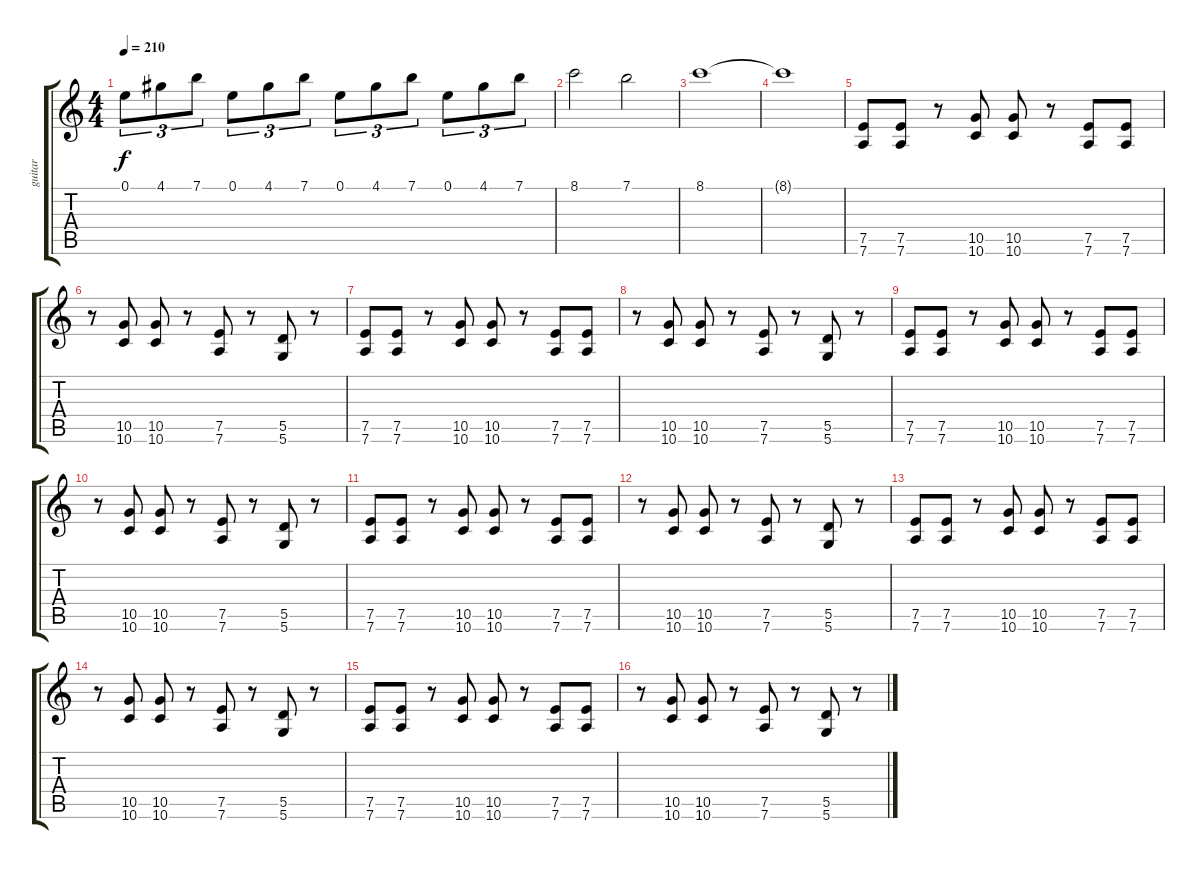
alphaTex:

\track ("guitar" "guitar") {instrument overdrivenguitar}
\staff {score tabs}
\tuning (E4 B3 G3 D3 A2 D2) {hide}
\ts (4 4)
\tempo 210
\clef g2
\ks c
0.1.8{tu (3 2) dy f} 4.1.8{tu (3 2)} 7.1.8{tu (3 2)} 0.1.8{tu (3 2)} 4.1.8{tu (3 2)} 7.1.8{tu (3 2)} 0.1.8{tu (3 2)} 4.1.8{tu (3 2)} 7.1.8{tu (3 2)} 0.1.8{tu (3 2)} 4.1.8{tu (3 2)} 7.1.8{tu (3 2)} |
8.1.2 7.1.2 |
8.1.1 |
8.1{t}.1 |
(7.5 7.6).8 (7.5 7.6).8 r.8 (10.5 10.6).8 (10.5 10.6).8 r.8 (7.5 7.6).8 (7.5 7.6).8 |
r.8 (10.5 10.6).8 (10.5 10.6).8 r.8 (7.5 7.6).8 r.8 (5.5 5.6).8 r.8 |
(7.5 7.6).8 (7.5 7.6).8 r.8 (10.5 10.6).8 (10.5 10.6).8 r.8 (7.5 7.6).8 (7.5 7.6).8 |
r.8 (10.5 10.6).8 (10.5 10.6).8 r.8 (7.5 7.6).8 r.8 (5.5 5.6).8 r.8 |
(7.5 7.6).8 (7.5 7.6).8 r.8 (10.5 10.6).8 (10.5 10.6).8 r.8 (7.5 7.6).8 (7.5 7.6).8 |
r.8 (10.5 10.6).8 (10.5 10.6).8 r.8 (7.5 7.6).8 r.8 (5.5 5.6).8 r.8 |
(7.5 7.6).8 (7.5 7.6).8 r.8 (10.5 10.6).8 (10.5 10.6).8 r.8 (7.5 7.6).8 (7.5 7.6).8 |
r.8 (10.5 10.6).8 (10.5 10.6).8 r.8 (7.5 7.6).8 r.8 (5.5 5.6).8 r.8 |
(7.5 7.6).8 (7.5 7.6).8 r.8 (10.5 10.6).8 (10.5 10.6).8 r.8 (7.5 7.6).8 (7.5 7.6).8 |
r.8 (10.5 10.6).8 (10.5 10.6).8 r.8 (7.5 7.6).8 r.8 (5.5 5.6).8 r.8 |
(7.5 7.6).8 (7.5 7.6).8 r.8 (10.5 10.6).8 (10.5 10.6).8 r.8 (7.5 7.6).8 (7.5 7.6).8 |
r.8 (10.5 10.6).8 (10.5 10.6).8 r.8 (7.5 7.6).8 r.8 (5.5 5.6).8 r.8
